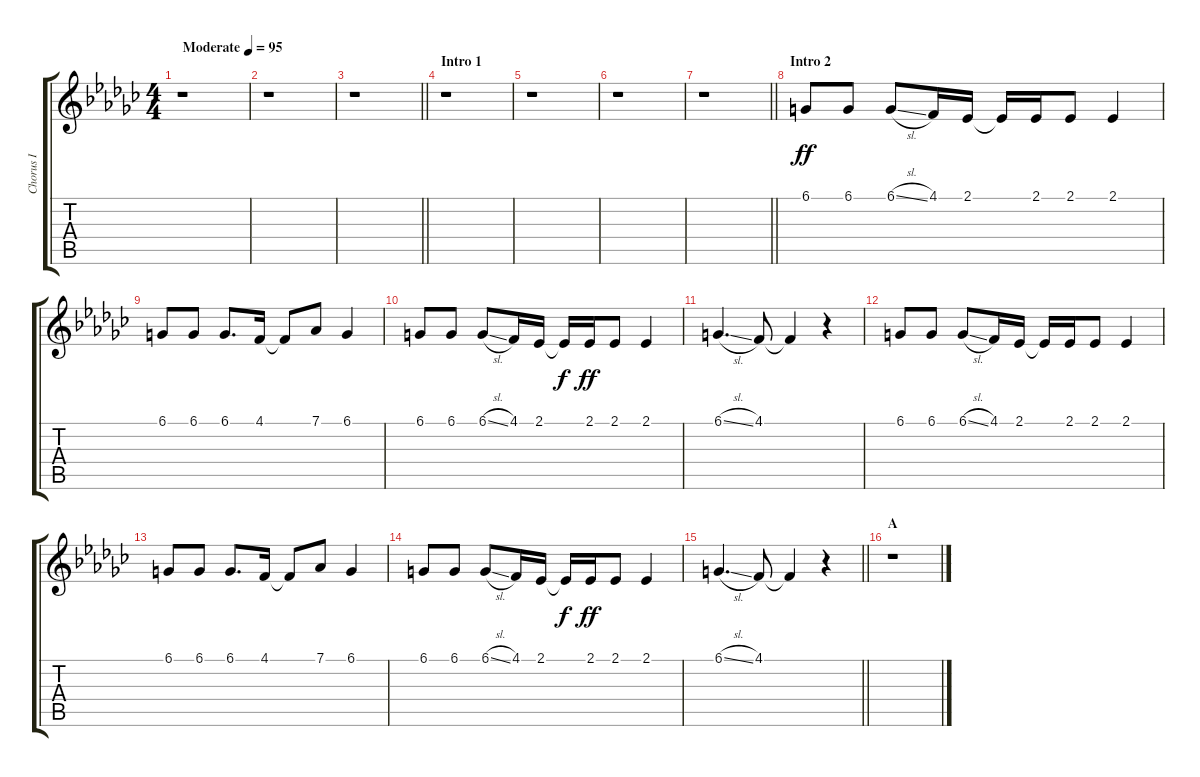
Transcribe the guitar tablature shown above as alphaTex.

\track ("Chorus I" "Chorus I") {instrument voiceoohs}
\staff {score tabs}
\tuning (Db4 Ab3 E3 B2 Gb2 B1) {hide}
\ts (4 4)
\tempo (95 "Moderate")
\clef g2
\ks gb
r.1{dy ff instrument voiceoohs} |
r.1 |
\barLineRight lightlight
r.1 |
\section ("" "Intro 1")
r.1 |
r.1 |
r.1 |
\barLineRight lightlight
r.1 |
\section ("" "Intro 2")
6.1.8 6.1.8 6.1{sl}.8 4.1.16 2.1.16 2.1{t}.16 2.1.16 2.1.8 2.1.4 |
6.1.8 6.1.8 6.1.8{d} 4.1.16 4.1{t}.8 7.1.8 6.1.4 |
6.1.8 6.1.8 6.1{sl}.8 4.1.16 2.1.16 2.1{t}.16{dy f} 2.1.16{dy ff} 2.1.8 2.1.4 |
6.1{sl}.4{d} 4.1.8 4.1{t}.4 r.4 |
6.1.8 6.1.8 6.1{sl}.8 4.1.16 2.1.16 2.1{t}.16 2.1.16 2.1.8 2.1.4 |
6.1.8 6.1.8 6.1.8{d} 4.1.16 4.1{t}.8 7.1.8 6.1.4 |
6.1.8 6.1.8 6.1{sl}.8 4.1.16 2.1.16 2.1{t}.16{dy f} 2.1.16{dy ff} 2.1.8 2.1.4 |
\barLineRight lightlight
6.1{sl}.4{d} 4.1.8 4.1{t}.4 r.4 |
\section ("" "A")
r.1
